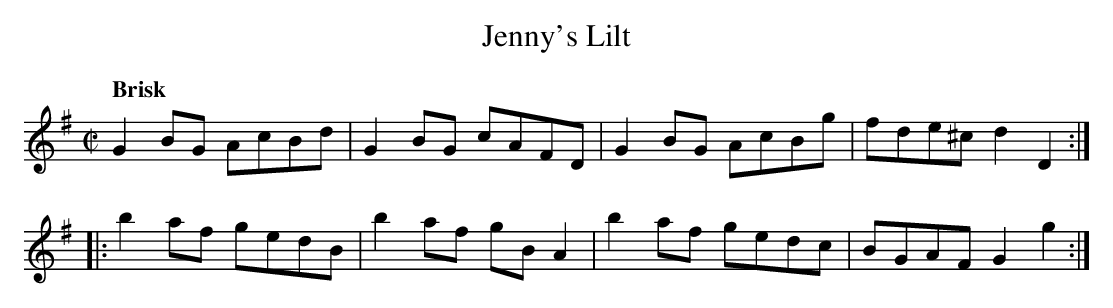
X:1
T:Jenny's Lilt
M:C|
L:1/8
Q:"Brisk"
K:G
G2 BG AcBd|G2 BG cAFD|G2 BG AcBg|fde^c d2 D2:|
|:b2 af gedB|b2 af gB A2|b2 af gedc|BGAF G2g2:|
